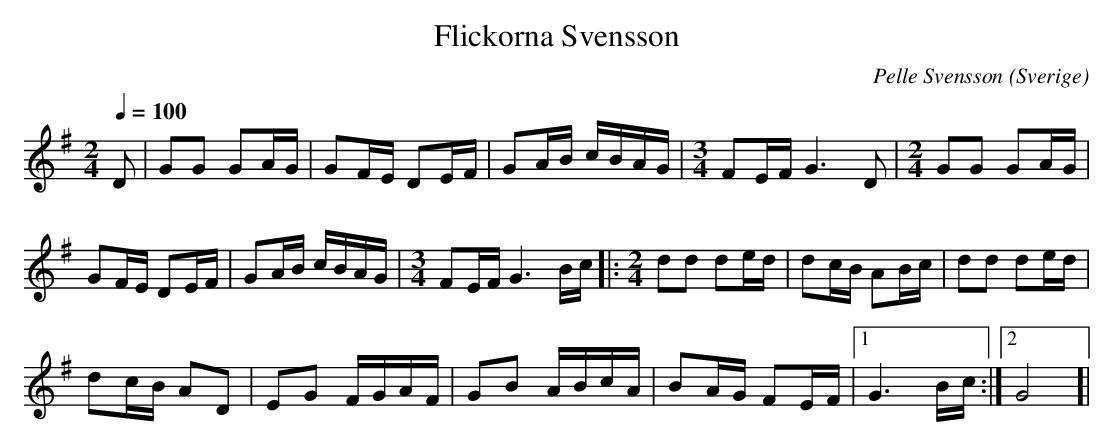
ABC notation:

X:1
T:Flickorna Svensson
C:Pelle Svensson
O:Sverige
M:2/4
L:1/16
Q:1/4=100
K:Gmaj
V:1
D2 | G2G2 G2AG | G2FE D2EF | G2AB cBAG |[M:3/4] F2EF G6 D2 |[M:2/4] G2G2 G2AG |
G2FE D2EF | G2AB cBAG |[M:3/4] F2EF G6 Bc |:[M:2/4] d2d2 d2ed | d2cB A2Bc | d2d2 d2ed |
d2cB A2D2 | E2G2 FGAF | G2B2 ABcA | B2AG F2EF |[1 G6 Bc :|[2 G8 ]|
